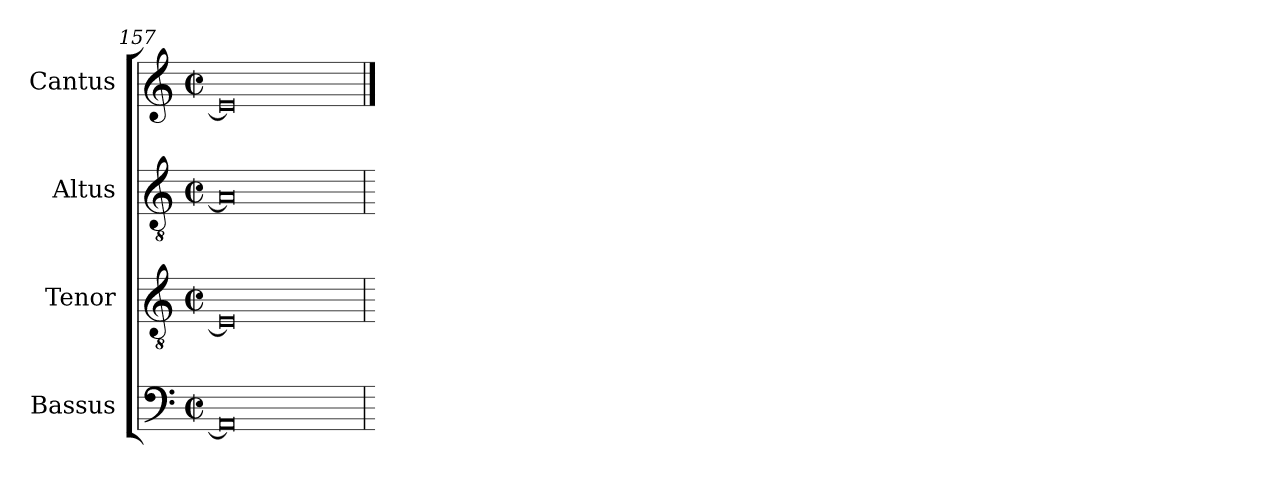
**kern	**kern	**kern	**kern
*part4	*part3	*part2	*part1
*staff4	*staff3	*staff2	*staff1
*I"Bassus	*I"Tenor	*I"Altus	*I"Cantus
*clefF4	*clefGv2	*clefGv2	*clefG2
*k[]	*k[]	*	*k[]
*C:	*C:	*	*C:
*M2/2	*M2/2	*M2/2	*M2/2
*met(c|)	*met(c|)	*met(c|)	*met(c|)
=157	=157	=157	=157
0AA]	0E]	0A]	0e]
=	=	=	==
*-	*-	*-	*-
